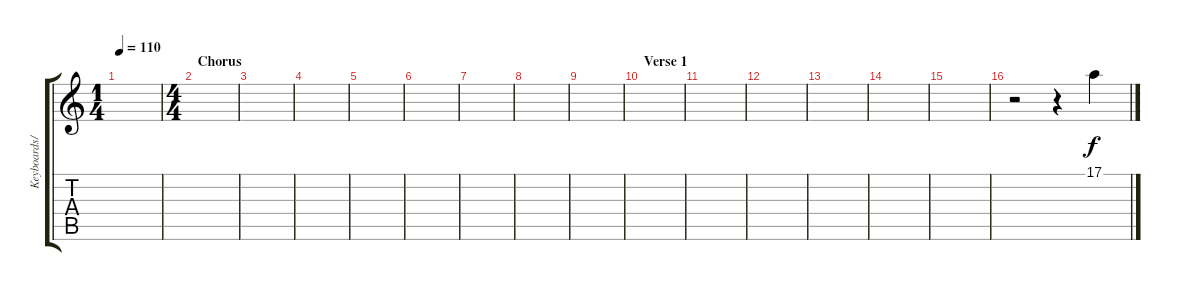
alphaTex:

\track ("Keyboards/Effects" "Keyboards/") {instrument synthstrings1}
\staff {score tabs}
\tuning (E4 B3 G3 D3 A2 E2) {hide}
\ts (1 4)
\tempo 110
\clef g2
\ks c
|
\ts (4 4)
\section ("" "Chorus")
|
|
|
|
|
|
|
|
\section ("" "Verse 1")
|
|
|
|
|
|
r.2 r.4 17.1{ss}.4
